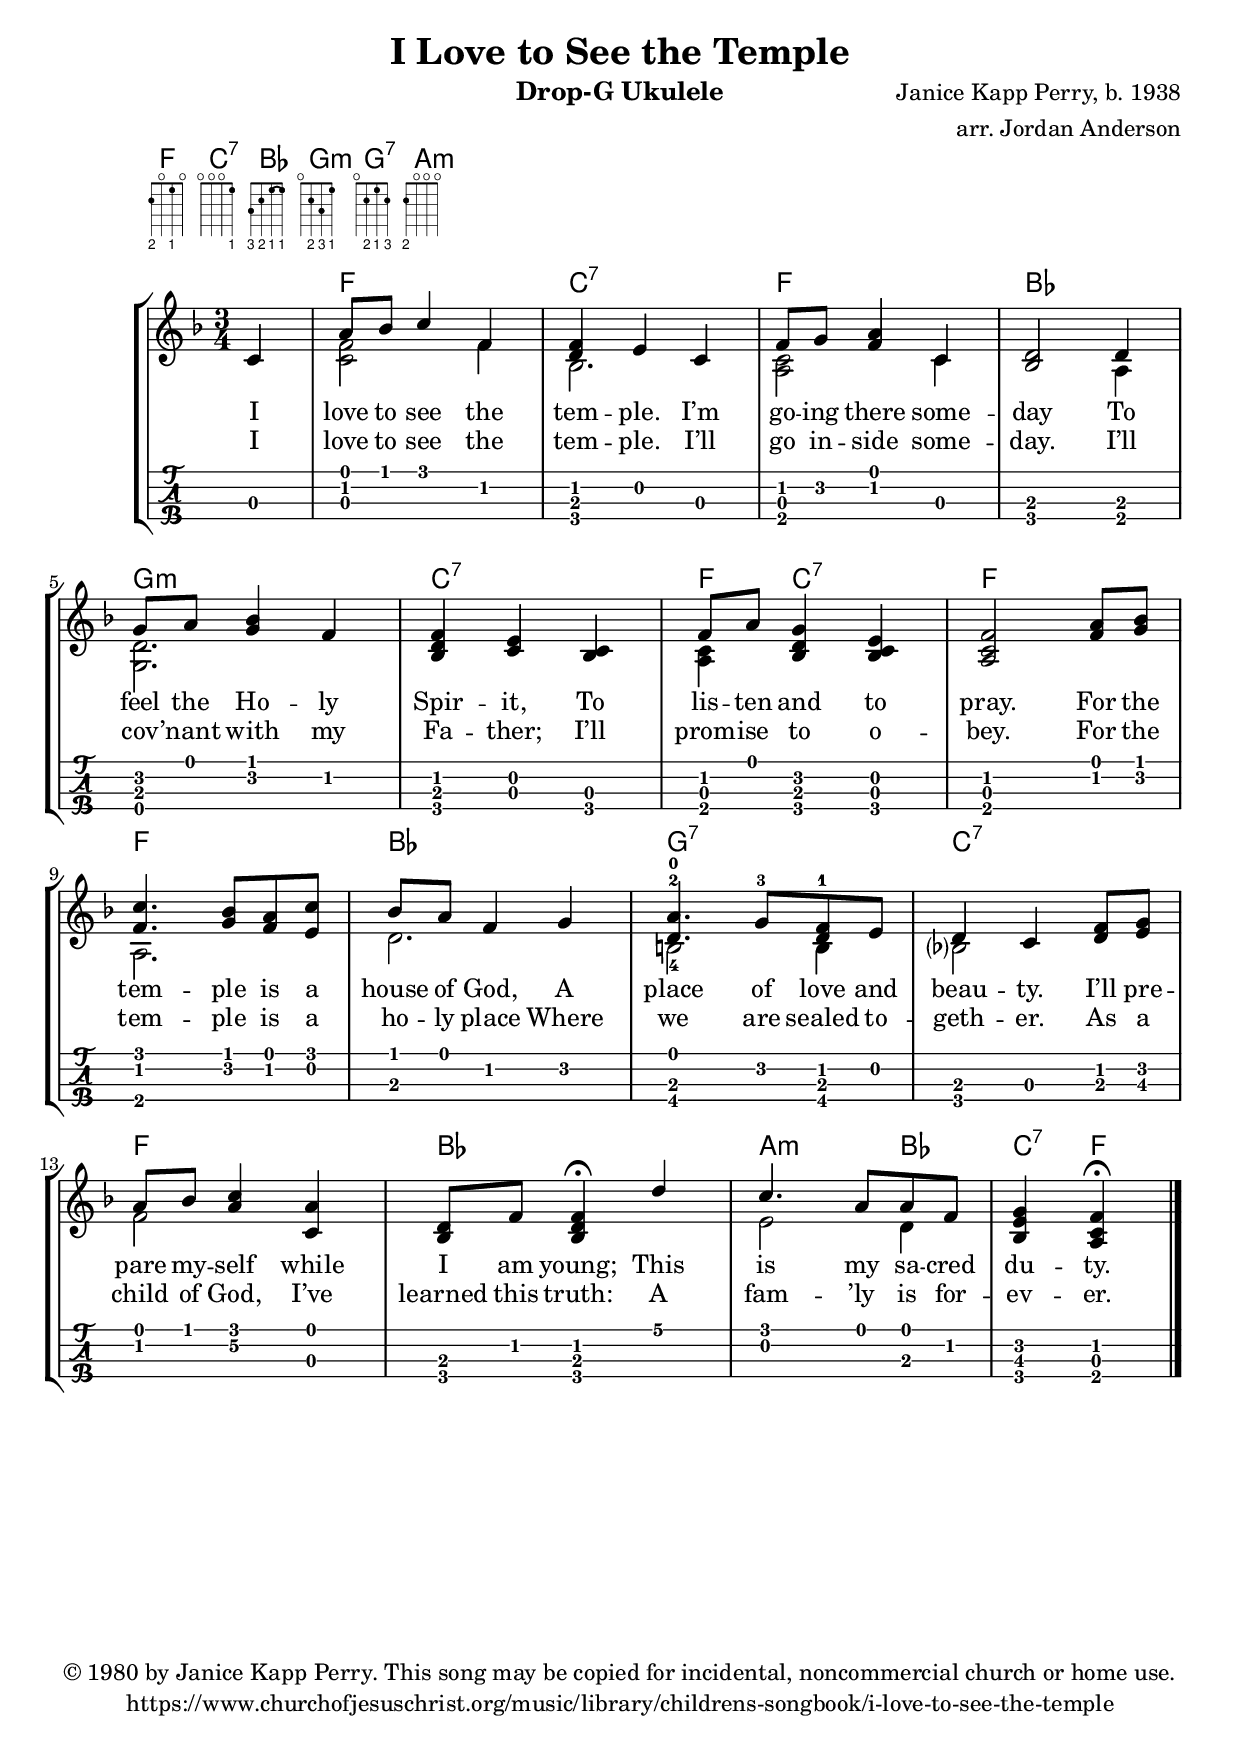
\version "2.18.2"
\language "english"

\header {
    title = "I Love to See the Temple"
    composer = "Janice Kapp Perry, b. 1938"
    instrument = "Drop-G Ukulele"
    arranger = "arr. Jordan Anderson"
    % these appear at bottom of page
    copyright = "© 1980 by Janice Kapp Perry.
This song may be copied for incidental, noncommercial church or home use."
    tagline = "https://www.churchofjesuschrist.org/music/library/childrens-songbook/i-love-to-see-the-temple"
  }

% Fret chords at top of piece

\include "predefined-ukulele-fretboards.ly"
drop-g-ukulele-tuning = \stringTuning <g c' e' a'>

TopChords = {
  \chordmode {
    f c:7 bf g:m g:7 a:m
  }
}

\score{
  <<
    \new ChordNames {
      \TopChords
    }
    \new FretBoards {
      \set Staff.stringTunings = #ukulele-tuning
      \TopChords
    }
  >>
}


% Main music

melody = {
  % I love to see the temple
  c'4 a'8 bf' c''4 f' <f' d'> e'
  % I'm going there someday
  c'4 f'8 g' <a' f'>4 c' <d' bf>2
  %To feel the Holy Spirit,
  d'4 g'8 a' <bf' g'>4 f' <f' d' bf> <e' c'>
  %To listen and to pray.
  <c' bf> f'8 a' <g' d' bf>4 <e' c' bf> <f' c' a>2
  %For the temple is a house of God,
  <a' f'>8 <bf' g'> <c'' f'>4. <bf' g'>8 <a' f'> <c'' e'> bf' a' f'4
  %A place of love and beauty.
  g'4 <a'^0 d'^2>4. g'8-3 <f'-1 d'> e' d'4 c'
  %I’ll prepare myself while I am young;
  <f' d'>8 <g' e'> a' bf' <c'' a'>4 <a' c'> <d' bf>8 f' <f' d' bf>4\fermata
  %This is my sacred duty.
  d'' c''4. a'8 a' f' <g' e' bf>4 <f' c' a>\fermata
  \bar "|."
}
alto = {
  % I love to see the temple
  s4 <f' c'>2 f'4 bf2.
  % I'm going there someday
  <c' a>2 c'4 s2
  %To feel the Holy Spirit,
  a4 <d' g>2. s4 s
  %To listen and to pray.
  s4 <c' a> s s s2
  %For the temple is a house of God,
  s8 s8 a2. d'2.
  %A place of love and beauty.
  b2-4 b4 bf?2
  %I’ll prepare myself while I am young;
  s8 s f'2 s4 s8 s s4
  %This is my sacred duty.
  s e'2 d'4 s s
}

StaffChords = \chordmode {
  s4 f2. c:7 f bf g:m c:7 f4 c2:7 f2.
  f2. bf g:7 c:7 f bf a2:m bf4 c:7 f
}

verseOne = \lyricmode {
  I love to see the tem -- ple.
  I’m go -- ing there some -- day
  To feel the Ho -- ly Spir -- it,
  To lis -- ten and to pray.
  For the tem -- ple is a house of God,
  A place of love and beau -- ty.
  I’ll pre -- pare my -- self while I am young;
  This is my sa -- cred du -- ty.
}

verseTwo = \lyricmode {
  I love to see the tem -- ple.
  I’ll go in -- side some -- day.
  I’ll cov -- ’nant with my Fa -- ther;
  I’ll prom -- ise to o -- bey.
  For the tem -- ple is a ho -- ly place
  Where we are sealed to -- geth -- er.
  As a child of God, I’ve learned this truth:
  A fam -- ’ly is for -- ev -- er.
}

\score {
  <<
    \new ChordNames \StaffChords
    \new StaffGroup <<
      \new Staff <<
        \time 3/4
        \clef treble
        \key f \major
        \partial 4
        \new Voice = "melodyVoice" { \voiceOne \melody }
        \new Voice { \voiceTwo \alto }
        \new Lyrics \lyricsto "melodyVoice" \verseOne
        \new Lyrics \lyricsto "melodyVoice" \verseTwo
      >>

      \new TabStaff <<
        \set TabStaff.stringTunings = #drop-g-ukulele-tuning
        \absolute <<
          \new TabVoice { \voiceOne \melody }
          \new TabVoice { \voiceTwo \alto }
        >>
      >>
    >>
  >>
}
